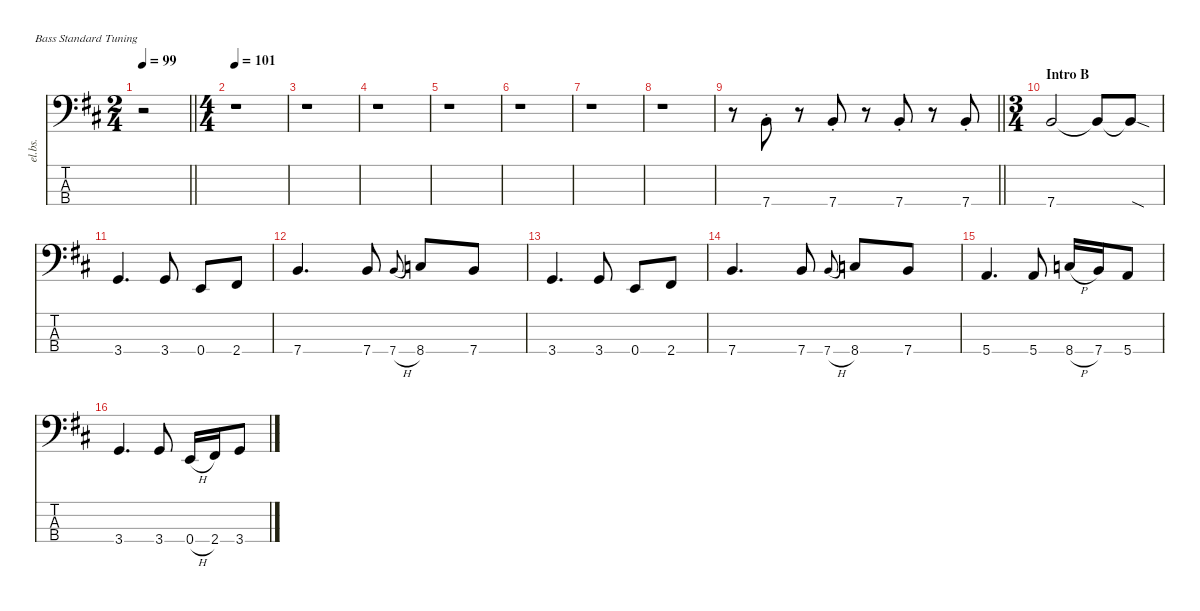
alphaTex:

\defaultSystemsLayout 4
\hideDynamics
\bracketExtendMode nobrackets
\otherSystemsTrackNameOrientation horizontal
\track ("Jason Newsted" "el.bs.") {defaultSystemsLayout 8 instrument electricbasspick}
\staff {score tabs}
\tuning (G2 D2 A1 E1)
\ts (2 4)
\beaming (8 2 2)
\tempo 99
\clef f4
\barLineRight lightlight
\ks bminor
r.2{dy f beam Down} |
\ts (4 4)
\beaming (8 2 2 4)
\tempo 101
r.1{beam Down} |
r.1{beam Down} |
r.1{beam Down} |
r.1{beam Down} |
r.1{beam Down} |
r.1{beam Down} |
r.1{beam Down} |
\beaming (8 2 2 2 2)
\barLineRight lightlight
r.8{beam Down} 7.4{st acc forcenatural}.8{beam Up} r.8{beam Up} 7.4{st acc forcenatural}.8{beam Up} r.8{beam Up} 7.4{st acc forcenatural}.8{beam Up} r.8{beam Up} 7.4{st acc forcenatural}.8{beam Up} |
\ts (3 4)
\beaming (8 2 2 2)
\section ("" "Intro B")
7.4{acc forcenatural}.2{beam Up} 7.4{t acc forcenatural}.8{beam Up} 7.4{sod t acc forcenatural}.8{beam Up} |
3.4{acc forcenatural}.4{d beam Up} 3.4{acc forcenatural}.8{beam Up} 0.4{acc forcenatural}.8{beam Up} 2.4{acc #}.8{beam Up} |
7.4{acc forcenatural}.4{d beam Up} 7.4{acc forcenatural}.8{beam Up} 7.4{h acc forcenatural}.8{gr onbeat dy mf beam Up} 8.4{acc forcenatural}.8{dy f beam Up} 7.4{acc forcenatural}.8{beam Up} |
3.4{acc forcenatural}.4{d beam Up} 3.4{acc forcenatural}.8{beam Up} 0.4{acc forcenatural}.8{beam Up} 2.4{acc #}.8{beam Up} |
7.4{acc forcenatural}.4{d beam Up} 7.4{acc forcenatural}.8{beam Up} 7.4{h acc forcenatural}.8{gr onbeat dy mf beam Up} 8.4{acc forcenatural}.8{dy f beam Up} 7.4{acc forcenatural}.8{beam Up} |
5.4{acc forcenatural}.4{d beam Up} 5.4{acc forcenatural}.8{beam Up} 8.4{h acc forcenatural}.16{beam Up} 7.4{acc forcenatural}.16{beam Up} 5.4{acc forcenatural}.8{beam Up} |
3.4{acc forcenatural}.4{d beam Up} 3.4{acc forcenatural}.8{beam Up} 0.4{h acc forcenatural}.16{beam Up} 2.4{acc #}.16{beam Up} 3.4{acc forcenatural}.8{beam Up}
